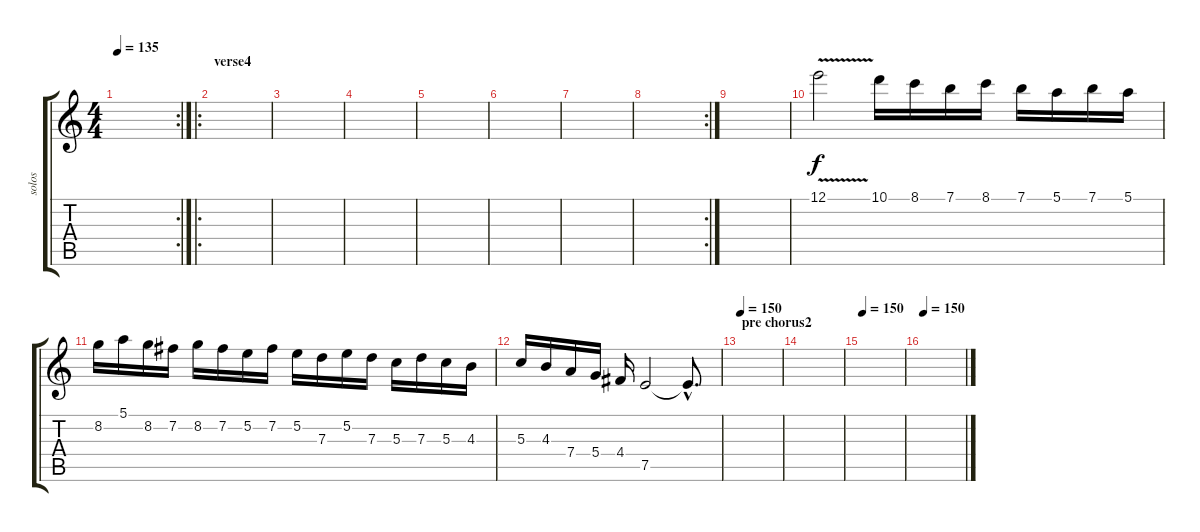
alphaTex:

\track ("solos" "solos") {instrument distortionguitar}
\staff {score tabs}
\tuning (E4 B3 G3 D3 A2 E2) {hide}
\rc 2
\ts (4 4)
\tempo 135
\clef g2
\ks c
|
\ro
\section ("" "verse4")
|
|
|
|
|
|
\rc 2
|
|
12.1{v}.2 10.1.16 8.1.16 7.1.16 8.1.16 7.1.16 5.1.16 7.1.16 5.1.16 |
8.2.16 5.1.16 8.2.16 7.2.16 8.2.16 7.2.16 5.2.16 7.2.16 5.2.16 7.3.16 5.2.16 7.3.16 5.3.16 7.3.16 5.3.16 4.3.16 |
5.3.16 4.3.16 7.4.16 5.4.16 4.4.16 7.5.2 7.5{hac t}.8{d} |
\section ("" "pre chorus2")
\tempo 150
|
|
\tempo 150
|
\tempo 150
